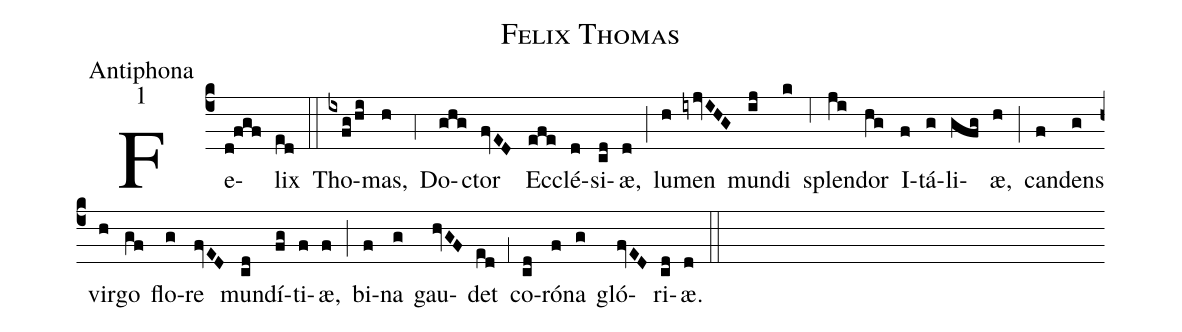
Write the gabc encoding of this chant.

name:Felix Thomas;
office-part:Antiphona;
mode:1;
%%
(c4) Fe(d!fgf)lix(ed) (::)
Tho(ixfg/hi)mas,(h) (,4) Do(ghg)ctor(fvED) Ec(efe)clé(d)si(cd)æ,(d) (;) lu(h)men(iyjvIHG) mun(ij)di(k) (,6) splen(ji)dor(hg) I(f)tá(g)li(gfg)æ,(h) (;) can(f)dens(g) vir(h)go(gf) flo(g)re(fvED) mun(cd)dí(fg)ti(f)æ,(f) (;) bi(f)na(g) gau(hvGF)det(ed) (,1) co(cd)ró(f)na(g) gló(fvED)ri(cd)æ.(d) (::)
